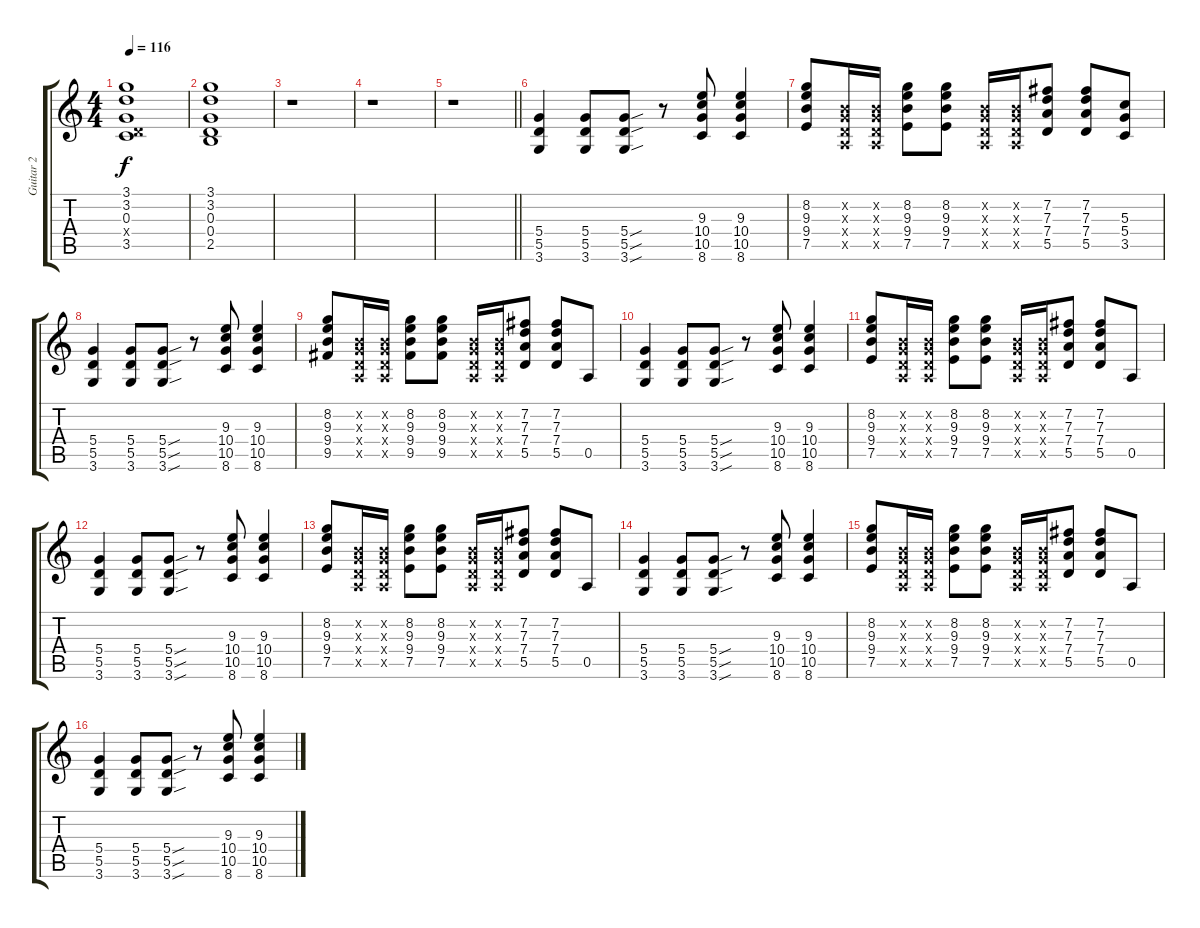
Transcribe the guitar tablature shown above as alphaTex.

\track ("Guitar 2" "Guitar 2") {instrument electricguitarjazz}
\staff {score tabs}
\tuning (E4 B3 G3 D3 A2 E2) {hide}
\ts (4 4)
\tempo 116
\clef g2
\ks c
(3.1 3.2 0.3 0.4{x} 3.5).1{dy f} |
(3.1 3.2 0.3 0.4 2.5).1 |
r.1 |
r.1 |
\barLineRight lightlight
r.1 |
(5.4 5.5 3.6).4 (5.4 5.5 3.6).8 (5.4{sou} 5.5{sou} 3.6{sou}).8 r.8 (9.3 10.4 10.5 8.6).8 (9.3 10.4 10.5 8.6).4 |
(8.2 9.3 9.4 7.5).8 (0.2{x} 0.3{x} 0.4{x} 0.5{x}).16 (0.2{x} 0.3{x} 0.4{x} 0.5{x}).16 (8.2 9.3 9.4 7.5).8 (8.2 9.3 9.4 7.5).8 (0.2{x} 0.3{x} 0.4{x} 0.5{x}).16 (0.2{x} 0.3{x} 0.4{x} 0.5{x}).16 (7.2 7.3 7.4 5.5).8 (7.2 7.3 7.4 5.5).8 (5.3 5.4 3.5).8 |
(5.4 5.5 3.6).4 (5.4 5.5 3.6).8 (5.4{sou} 5.5{sou} 3.6{sou}).8 r.8 (9.3 10.4 10.5 8.6).8 (9.3 10.4 10.5 8.6).4 |
(8.2 9.3 9.4 9.5).8 (0.2{x} 0.3{x} 0.4{x} 0.5{x}).16 (0.2{x} 0.3{x} 0.4{x} 0.5{x}).16 (8.2 9.3 9.4 9.5).8 (8.2 9.3 9.4 9.5).8 (0.2{x} 0.3{x} 0.4{x} 0.5{x}).16 (0.2{x} 0.3{x} 0.4{x} 0.5{x}).16 (7.2 7.3 7.4 5.5).8 (7.2 7.3 7.4 5.5).8 0.5.8 |
(5.4 5.5 3.6).4 (5.4 5.5 3.6).8 (5.4{sou} 5.5{sou} 3.6{sou}).8 r.8 (9.3 10.4 10.5 8.6).8 (9.3 10.4 10.5 8.6).4 |
(8.2 9.3 9.4 7.5).8 (0.2{x} 0.3{x} 0.4{x} 0.5{x}).16 (0.2{x} 0.3{x} 0.4{x} 0.5{x}).16 (8.2 9.3 9.4 7.5).8 (8.2 9.3 9.4 7.5).8 (0.2{x} 0.3{x} 0.4{x} 0.5{x}).16 (0.2{x} 0.3{x} 0.4{x} 0.5{x}).16 (7.2 7.3 7.4 5.5).8 (7.2 7.3 7.4 5.5).8 0.5.8 |
(5.4 5.5 3.6).4 (5.4 5.5 3.6).8 (5.4{sou} 5.5{sou} 3.6{sou}).8 r.8 (9.3 10.4 10.5 8.6).8 (9.3 10.4 10.5 8.6).4 |
(8.2 9.3 9.4 7.5).8 (0.2{x} 0.3{x} 0.4{x} 0.5{x}).16 (0.2{x} 0.3{x} 0.4{x} 0.5{x}).16 (8.2 9.3 9.4 7.5).8 (8.2 9.3 9.4 7.5).8 (0.2{x} 0.3{x} 0.4{x} 0.5{x}).16 (0.2{x} 0.3{x} 0.4{x} 0.5{x}).16 (7.2 7.3 7.4 5.5).8 (7.2 7.3 7.4 5.5).8 0.5.8 |
(5.4 5.5 3.6).4 (5.4 5.5 3.6).8 (5.4{sou} 5.5{sou} 3.6{sou}).8 r.8 (9.3 10.4 10.5 8.6).8 (9.3 10.4 10.5 8.6).4 |
(8.2 9.3 9.4 7.5).8 (0.2{x} 0.3{x} 0.4{x} 0.5{x}).16 (0.2{x} 0.3{x} 0.4{x} 0.5{x}).16 (8.2 9.3 9.4 7.5).8 (8.2 9.3 9.4 7.5).8 (0.2{x} 0.3{x} 0.4{x} 0.5{x}).16 (0.2{x} 0.3{x} 0.4{x} 0.5{x}).16 (7.2 7.3 7.4 5.5).8 (7.2 7.3 7.4 5.5).8 0.5.8 |
(5.4 5.5 3.6).4 (5.4 5.5 3.6).8 (5.4{sou} 5.5{sou} 3.6{sou}).8 r.8 (9.3 10.4 10.5 8.6).8 (9.3 10.4 10.5 8.6).4
